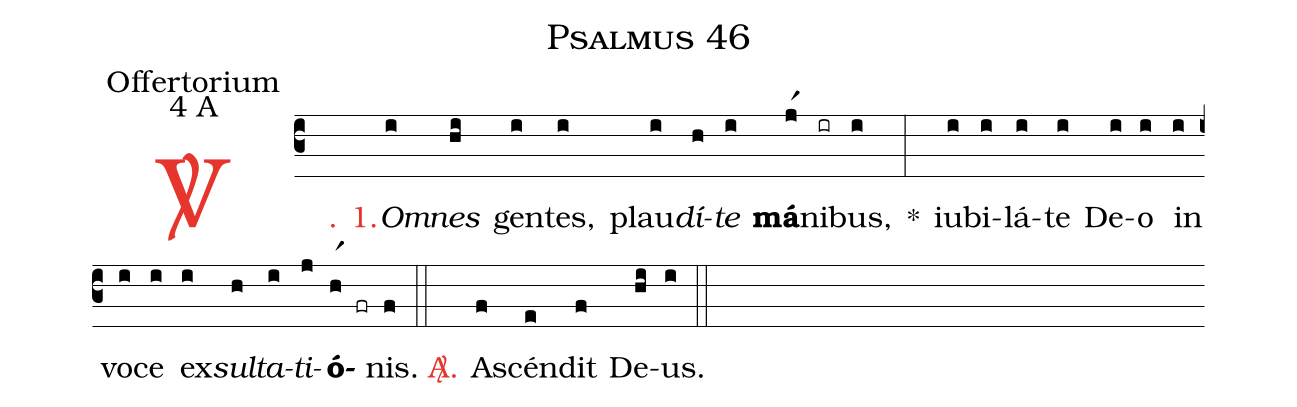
name: Psalmus 46;
office-part: Offertorium;
mode: 4;
mode-differentia: A;
%%
(c3)

<c><sp>V/</sp>. 1.</c>() <i>Om</i>(i)<i>nes</i>(hi) gen(i)tes,(i) plau(i)<i>dí</i>(h)<i>te</i>(i) <b>má</b>(jr1)ni(ir)bus,(i) *(:) iu(i)bi(i)lá(i)te(i) De(i)o(i) in(i) vo(i)ce(i) ex(i)<i>sul</i>(h)<i>ta</i>(i)<i>ti</i>(j)<b>ó</b>(hr1 fr)nis.(f)

(::)

<nlba><c><sp>A/</sp>.</c>() A</nlba>(f)scén(e)dit(f) De(hi)us.(i)

(::)
